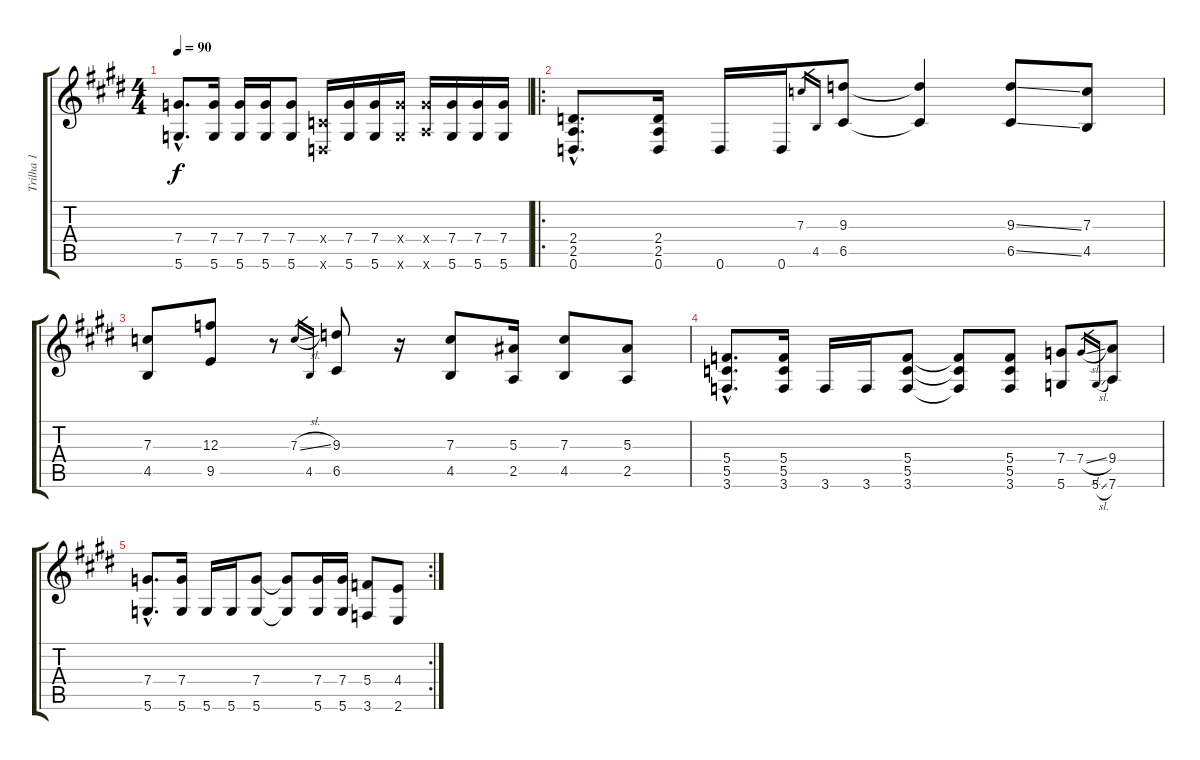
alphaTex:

\track ("Trilha 1" "Trilha 1") {instrument distortionguitar}
\staff {score tabs}
\tuning (D4 A3 F3 C3 G2 D2) {hide}
\ts (4 4)
\tempo 90
\clef g2
\ks e
(7.4{hac} 5.6{hac}).8{d dy f} (7.4 5.6).16 (7.4 5.6).16 (7.4 5.6).16 (7.4 5.6).8 (0.4{x} 0.6{x}).16 (7.4 5.6).16 (7.4 5.6).16 (7.4{x} 5.6{x}).16 (7.4{x} 7.6{x}).16 (7.4 5.6).16 (7.4 5.6).16 (7.4 5.6).16 |
\ro
(2.4{hac} 2.5{hac} 0.6{hac}).8{d} (2.4 2.5 0.6).16 0.6.16 0.6.16 7.3.16{gr} 4.5.16{gr} (9.3 6.5).8 (9.3{t} 6.5{t}).4 (9.3{ss} 6.5{ss}).8 (7.3 4.5).8 |
(7.3 4.5).8 (12.3 9.5).8 r.8 7.3{sl}.16{gr} 4.5.16{gr} (9.3 6.5).8 r.16 (7.3 4.5).8 (5.3 2.5).16 (7.3 4.5).8 (5.3 2.5).8 |
(5.4{hac} 5.5{hac} 3.6{hac}).8{d} (5.4 5.5 3.6).16 3.6.16 3.6.16 (5.4 5.5 3.6).8 (5.4{t} 5.5{t} 3.6{t}).8 (5.4 5.5 3.6).8 (7.4 5.6).8 7.4{sl}.16{gr} 5.6{sl}.16{gr} (9.4 7.6).8 |
\rc 2
(7.4{hac} 5.6{hac}).8{d} (7.4 5.6).16 5.6.16 5.6.16 (7.4 5.6).8 (7.4{t} 5.6{t}).8 (7.4 5.6).16 (7.4 5.6).16 (5.4 3.6).8 (4.4 2.6).8
